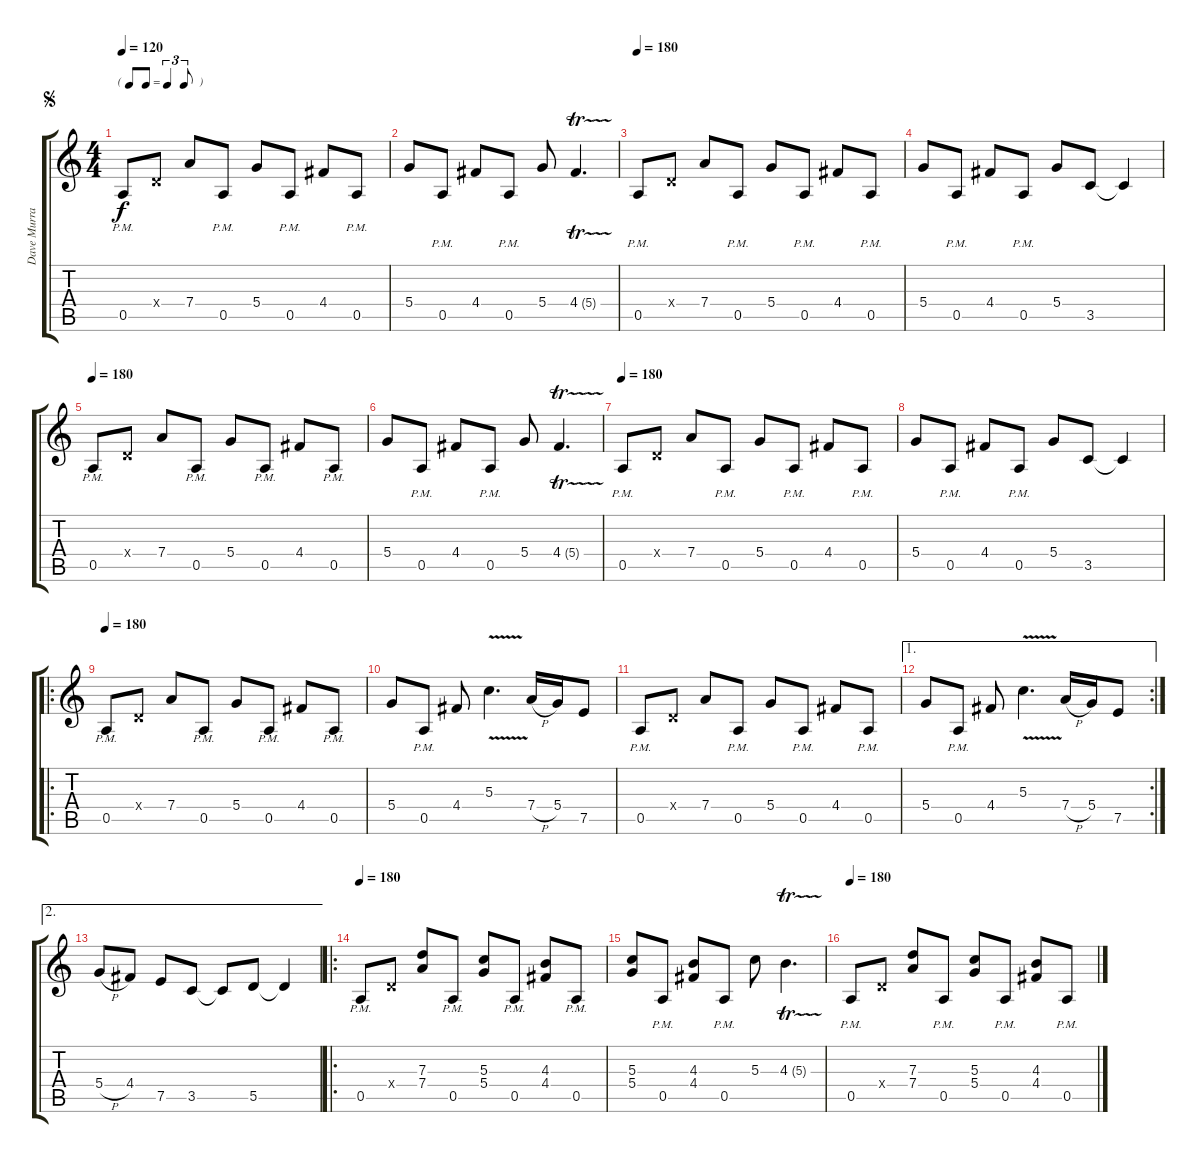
\track ("Dave Murray" "Dave Murra") {instrument distortionguitar}
\staff {score tabs}
\tuning (E4 B3 G3 D3 A2 E2) {hide}
\ts (4 4)
\tf triplet8th
\jump segno
\tempo 120
\tempo 180
\tempo 120
\clef g2
\ks c
0.5{pm}.8{dy f instrument distortionguitar} 0.4{x}.8 7.4.8 0.5{pm}.8 5.4.8 0.5{pm}.8 4.4.8 0.5{pm}.8 |
5.4.8 0.5{pm}.8 4.4.8 0.5{pm}.8 5.4.8 4.4{tr (5 16)}.4{d} |
\tempo 180
0.5{pm}.8 0.4{x}.8 7.4.8 0.5{pm}.8 5.4.8 0.5{pm}.8 4.4.8 0.5{pm}.8 |
5.4.8 0.5{pm}.8 4.4.8 0.5{pm}.8 5.4.8 3.5.8 3.5{t}.4 |
\tempo 180
0.5{pm}.8 0.4{x}.8 7.4.8 0.5{pm}.8 5.4.8 0.5{pm}.8 4.4.8 0.5{pm}.8 |
5.4.8 0.5{pm}.8 4.4.8 0.5{pm}.8 5.4.8 4.4{tr (5 16)}.4{d} |
\tempo 180
0.5{pm}.8 0.4{x}.8 7.4.8 0.5{pm}.8 5.4.8 0.5{pm}.8 4.4.8 0.5{pm}.8 |
5.4.8 0.5{pm}.8 4.4.8 0.5{pm}.8 5.4.8 3.5.8 3.5{t}.4 |
\ro
\tempo 180
0.5{pm}.8 0.4{x}.8 7.4.8 0.5{pm}.8 5.4.8 0.5{pm}.8 4.4.8 0.5{pm}.8 |
5.4.8 0.5{pm}.8 4.4.8 5.3{v}.4{d} 7.4{h}.16 5.4.16 7.5.8 |
0.5{pm}.8 0.4{x}.8 7.4.8 0.5{pm}.8 5.4.8 0.5{pm}.8 4.4.8 0.5{pm}.8 |
\ae 1
\rc 2
5.4.8 0.5{pm}.8 4.4.8 5.3{v}.4{d} 7.4{h}.16 5.4.16 7.5.8 |
\ae 2
5.4{h}.8 4.4.8 7.5.8 3.5.8 3.5{t}.8 5.5.8 5.5{t}.4 |
\ro
\tempo 180
0.5{pm}.8 0.4{x}.8 (7.3 7.4).8 0.5{pm}.8 (5.3 5.4).8 0.5{pm}.8 (4.3 4.4).8 0.5{pm}.8 |
(5.3 5.4).8 0.5{pm}.8 (4.3 4.4).8 0.5{pm}.8 5.3.8 4.3{tr (5 16)}.4{d} |
\tempo 180
0.5{pm}.8 0.4{x}.8 (7.3 7.4).8 0.5{pm}.8 (5.3 5.4).8 0.5{pm}.8 (4.3 4.4).8 0.5{pm}.8
